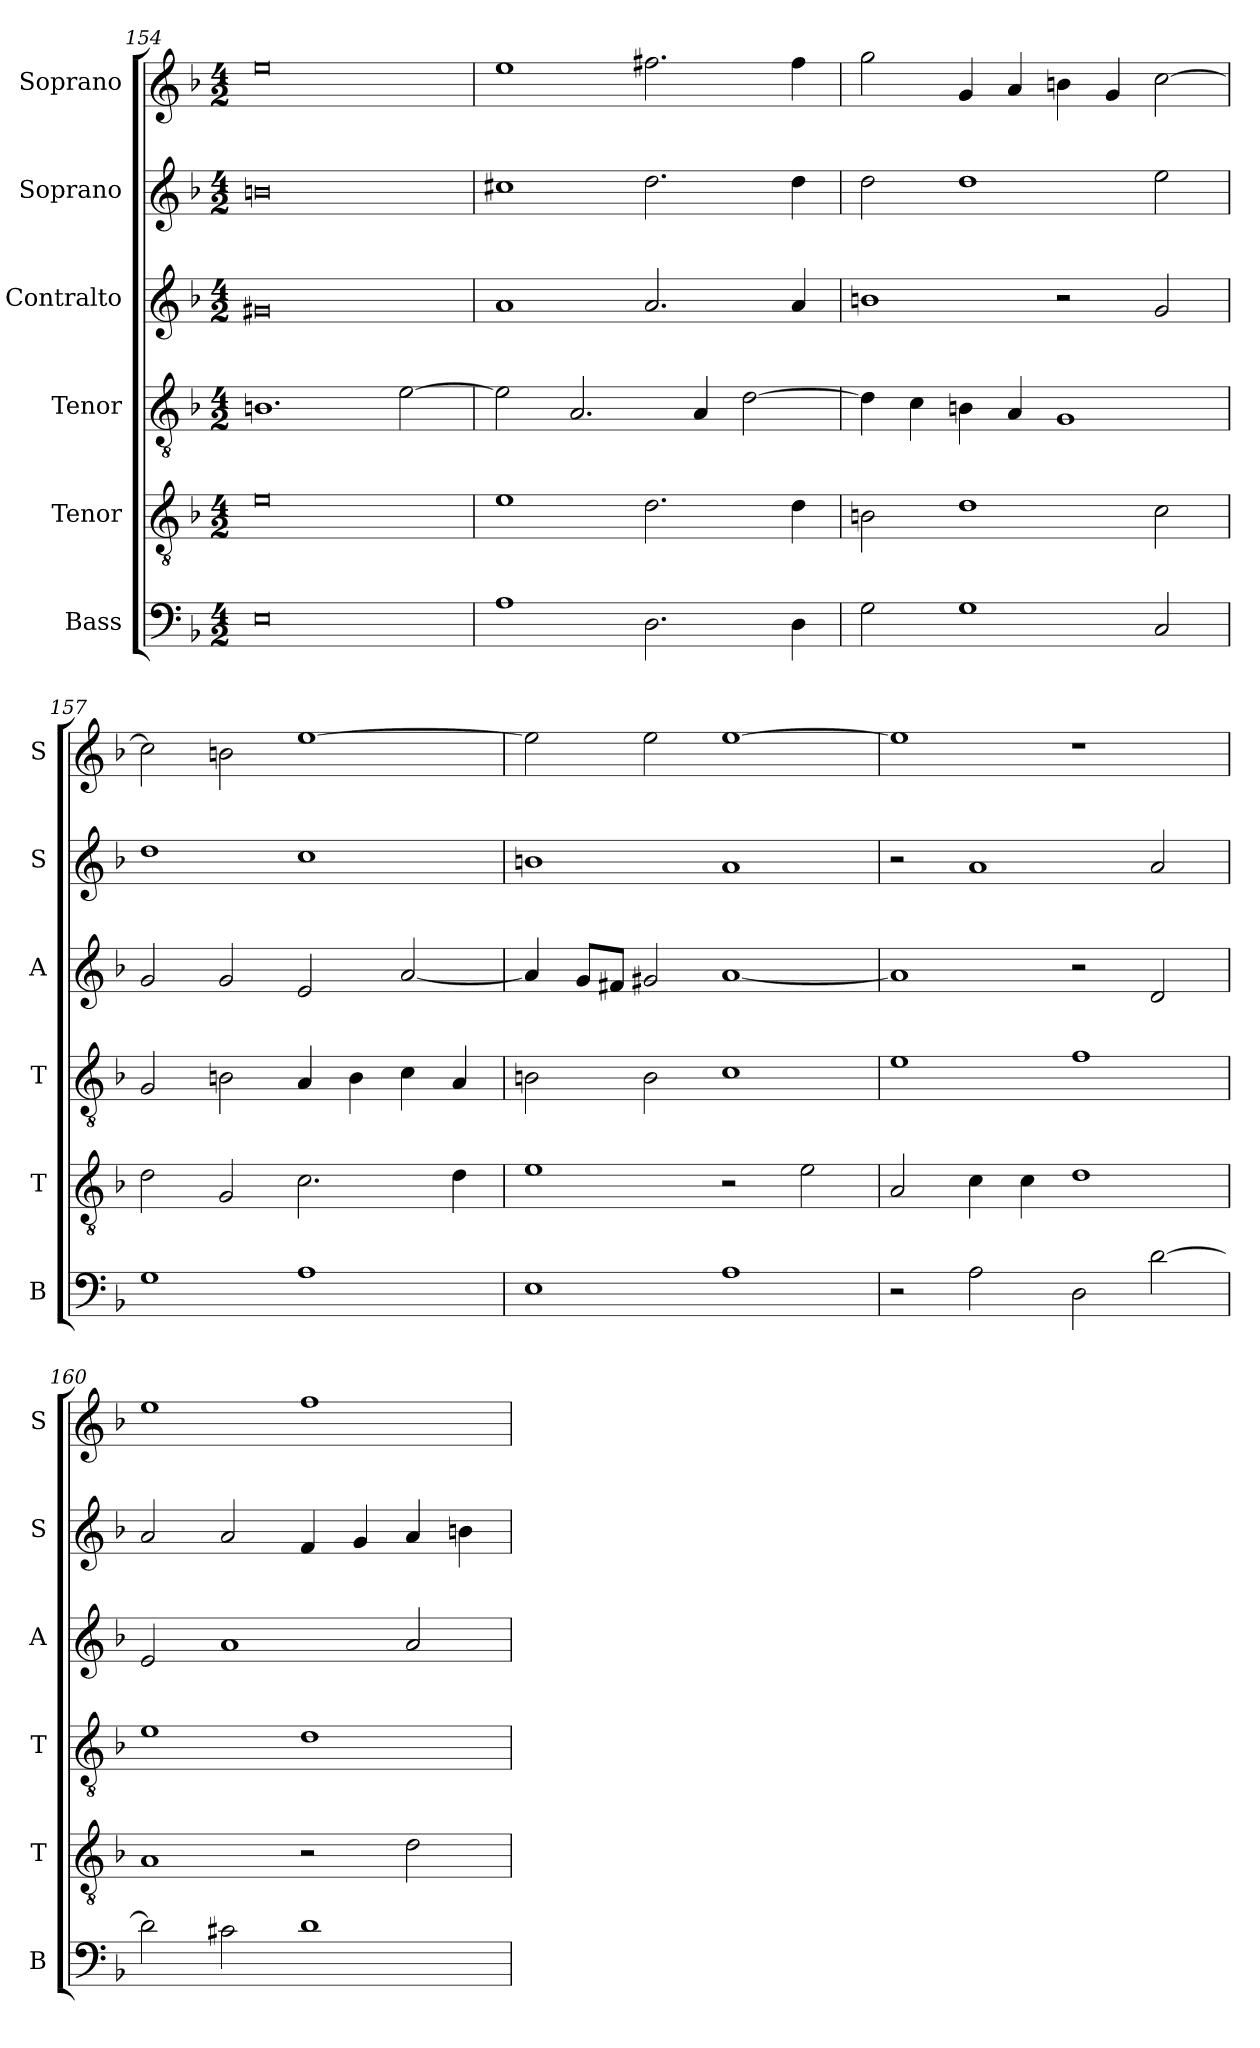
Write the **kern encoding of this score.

**kern	**kern	**kern	**kern	**kern	**kern
*part6	*part5	*part4	*part3	*part2	*part1
*staff6	*staff5	*staff4	*staff3	*staff2	*staff1
*I"Bass	*I"Tenor	*I"Tenor	*I"Contralto	*I"Soprano	*I"Soprano
*I'B	*I'T	*I'T	*I'A	*I'S	*I'S
*clefF4	*clefGv2	*clefGv2	*clefG2	*clefG2	*clefG2
*k[b-]	*k[b-]	*k[b-]	*k[b-]	*k[b-]	*k[b-]
*M4/2	*M4/2	*M4/2	*M4/2	*M4/2	*M4/2
=154	=154	=154	=154	=154	=154
0E	0e	1.Bn	0g#X	0bn	0ee
.	.	[2e	.	.	.
=155	=155	=155	=155	=155	=155
1A	1e	2e]	1a	1cc#X	1ee
.	.	2.A	.	.	.
2.D	2.d	.	2.a	2.dd	2.ff#X
.	.	4A	.	.	.
.	.	[2d	.	.	.
4D	4d	.	4a	4dd	4ff#
=156	=156	=156	=156	=156	=156
2G	2Bn	4d]	1bn	2dd	2gg
.	.	4c	.	.	.
1G	1d	4Bn	.	1dd	4g
.	.	4A	.	.	4a
.	.	1G	2r	.	4bn
.	.	.	.	.	4g
2C	2c	.	2g	2ee	[2cc
=157	=157	=157	=157	=157	=157
1G	2d	2G	2g	1dd	2cc]
.	2G	2Bn	2g	.	2bn
1A	2.c	4A	2e	1cc	[1ee
.	.	4B	.	.	.
.	.	4c	[2a	.	.
.	4d	4A	.	.	.
=158	=158	=158	=158	=158	=158
1E	1e	2Bn	4a]	1bn	2ee]
.	.	.	8g/L	.	.
.	.	.	8f#X/J	.	.
.	.	2B	2g#X	.	2ee
1A	2r	1c	[1a	1a	[1ee
.	2e	.	.	.	.
=159	=159	=159	=159	=159	=159
2r	2A	1e	1a]	2r	1ee]
2A	4c	.	.	1a	.
.	4c	.	.	.	.
2D	1d	1f	2r	.	1r
[2d	.	.	2d	2a	.
=160	=160	=160	=160	=160	=160
2d]	1A	1e	2e	2a	1ee
2c#X	.	.	1a	2a	.
1d	2r	1d	.	4f	1ff
.	.	.	.	4g	.
.	2d	.	2a	4a	.
.	.	.	.	4bn	.
=	=	=	=	=	=
*-	*-	*-	*-	*-	*-
